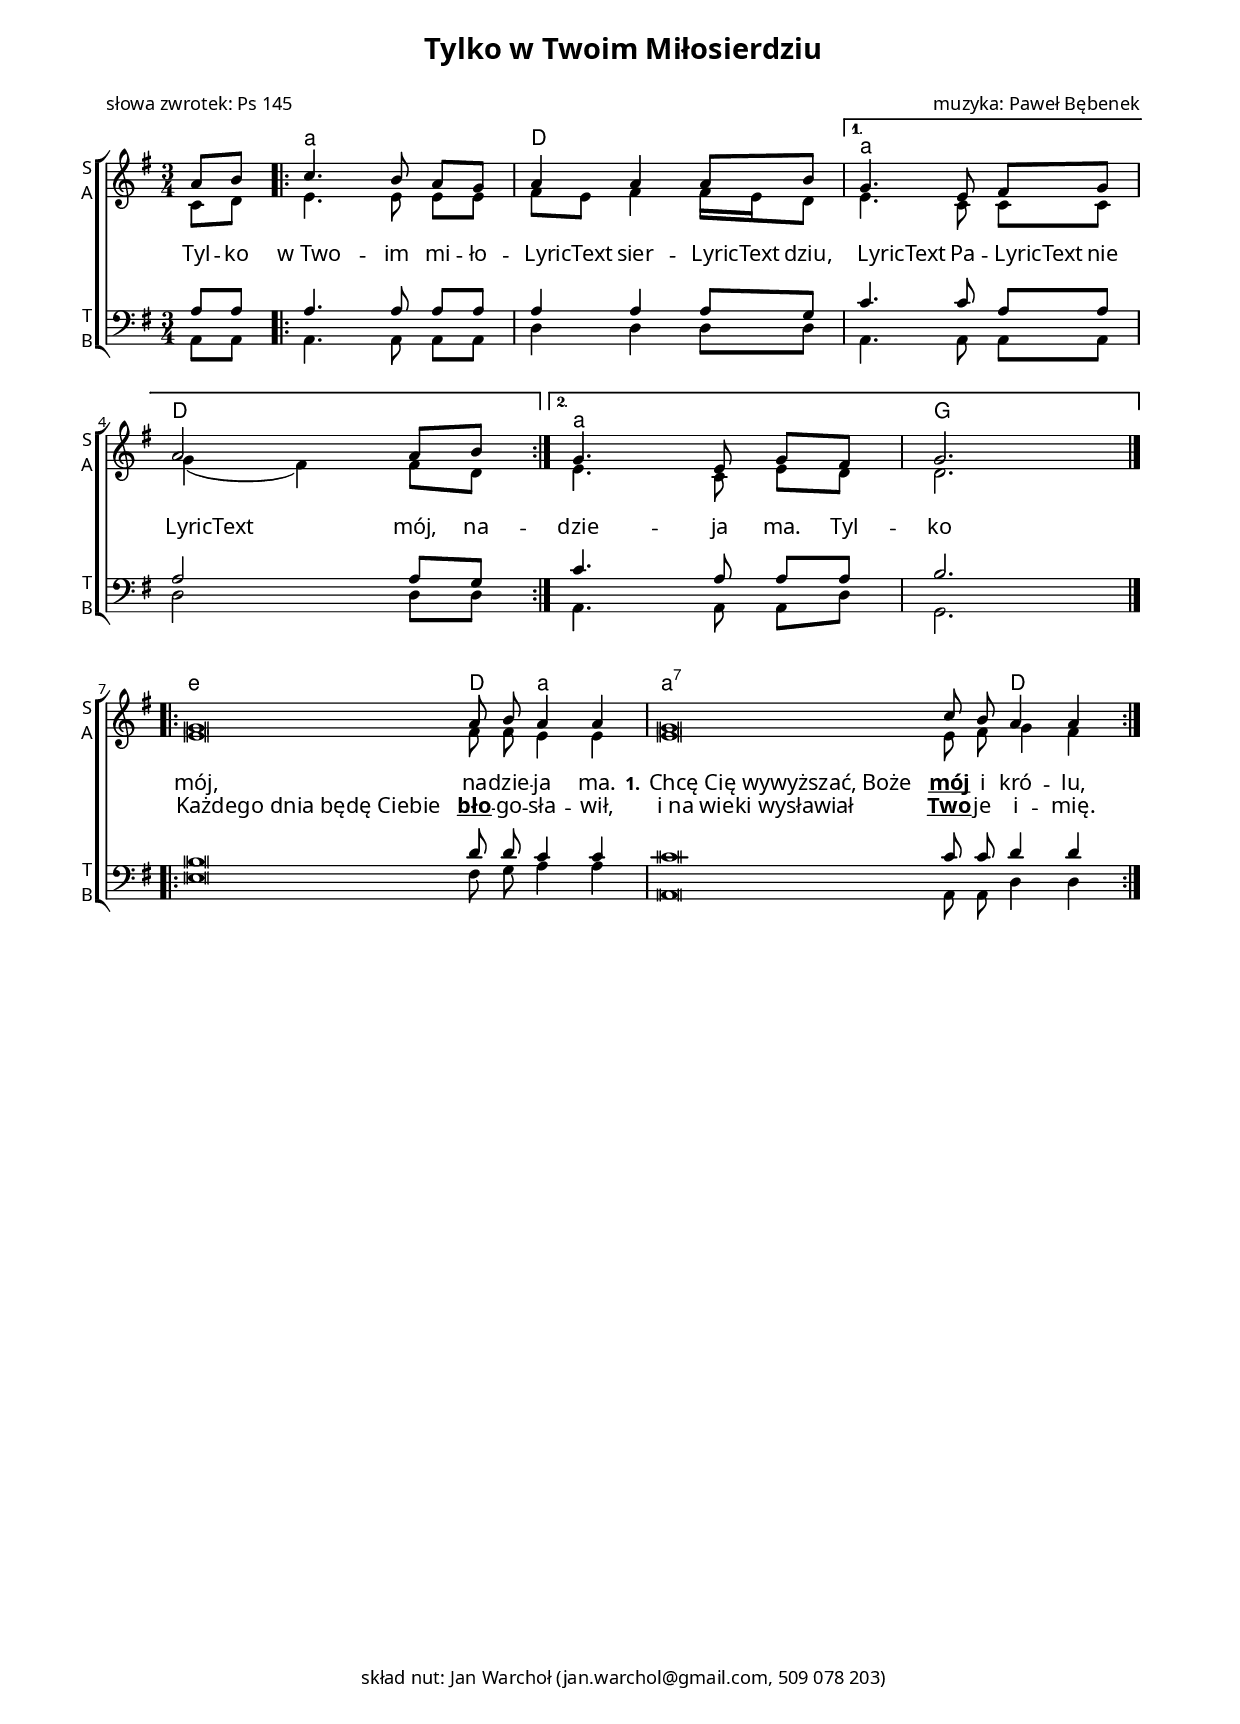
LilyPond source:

\version "2.17.16"
#(set-global-staff-size 16)

\header	{
  title = \markup \column { "Tylko w Twoim Miłosierdziu" " " }
  poet = "słowa zwrotek: Ps 145"
  composer = "muzyka: Paweł Bębenek"
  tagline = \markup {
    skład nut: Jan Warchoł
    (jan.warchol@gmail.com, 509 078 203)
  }
}

\defineBarLine "finrep" #'("|." ".|:" "")

\paper {
  #(define fonts
     (make-pango-font-tree "Minion Pro"
       "Nimbus Sans"
       "Luxi Mono"
       (/ staff-height pt 20)))
  top-margin = 10 \mm
  left-margin = 18 \mm
  right-margin = 17 \mm
  markup-system-spacing #'basic-distance = #15
  system-system-spacing #'basic-distance = #15
}
%--------------------------------MELODY--------------------------------
sopranomelody = \relative f' {
  \key g \major
  \time 3/4
  \partial 4
  a8 b
  \repeat volta 2 {
    c4. b8 a g
    a4 a a8 b
  }
  \alternative {
    {
      g4. e8 fis g
      a2 a8 b
    }
    {
      g4. e8 g fis
      g2.
    }
  }
  \bar "finrep"
  \break
  \repeat volta 2 {
    \cadenzaOn
    g\breve a8 b a4 a
    \bar "|"
    g\breve c8 b a4 a
    \cadenzaOff
  }
}
altomelody = \relative f' {
  \key g \major
  \time 3/4
  \partial 4
  c8 d
  \repeat volta 2 {
    e4. e8 e e
    fis8 e fis4 fis16 e d8
  }
  \alternative {
    {
      e4. c8 c c
      g'4( fis) fis8 d
    }
    {
      e4. c8 e d
      d2.
    }
  }
  \bar "finrep"
  \break
  \repeat volta 2 {
    \cadenzaOn
    e\breve fis8 fis e4 e
    \bar "|"
    e\breve e8 fis g4 fis
    \cadenzaOff
  }
}
tenormelody = \relative f {
  \key g \major
  \time 3/4
  \partial 4
  a8 a
  \repeat volta 2 {
    a4. a8 a a
    a4 a a8 g
  }
  \alternative {
    {
      c4. c8 a a
      a2 a8 g
    }
    {
      c4. a8 a a
      b2.
    }
  }
  \bar "finrep"
  \break
  \repeat volta 2 {
    \cadenzaOn
    b\breve d8 d c4 c
    \bar "|"
    c\breve c8 c d4 d
    \cadenzaOff
  }
}
bassmelody = \relative f {
  \key g \major
  \time 3/4
  \partial 4
  a,8 a
  \repeat volta 2 {
    a4. a8 a a
    d4 d d8 d
  }
  \alternative {
    {
      a4. a8 a a
      d2 d8 d
    }
    {
      a4. a8 a d
      g,2.
    }
  }
  \bar "finrep"
  \break
  \repeat volta 2 {
    \cadenzaOn
    e'\breve fis8 g a4 a
    \bar "|"
    a,\breve a8 a d4 d
    \cadenzaOff
  }
}
akordy = \chordmode {
  \set chordNameLowercaseMinor = ##t
  s4
  a2.:m d
  \once \override ChordName #'Y-offset = #-1
  a:m d
  \once \override ChordName #'Y-offset = #-1
  a:m g
  \cadenzaOn
  e\breve:m d4 a2:m
  a\breve:m7 s4 d2
  \cadenzaOff
}
%--------------------------------LYRICS--------------------------------
bolden = {
  \once \override LyricText #'font-name = #"Minion Pro Bold"
}

text = \lyricmode {
  Tyl -- ko w_Two -- im mi -- ło -- \tweak #'X-offset #-0.8 LyricText sier --
  \tweak #'X-offset #-1 LyricText dziu,
  \tweak #'X-offset #-0.3 LyricText Pa --
  \tweak #'X-offset #-0.4 LyricText nie
  \tweak #'X-offset #-0.8 LyricText mój,
  na -- dzie -- ja ma. Tyl -- ko
  mój, na -- dzie -- ja ma.
  \set stanza = "1."
  \once \override LyricSpace #'minimum-distance = #2
  \tweak #'X-offset #-1.5 "Chcę Cię wywyższać, Boże"
  \bolden \markup \underline mój i kró -- lu,
  \once \override LyricSpace #'minimum-distance = #2
  \tweak #'X-offset #-0.5 "i błogosławić imię Twe na zawsze"
  \bolden \markup \underline i na wie -- ki.
}
secondverse = \lyricmode {
  \repeat unfold 22 \skip4
  \once \override LyricSpace #'minimum-distance = #2
  \tweak #'X-offset #-1.5 "Każdego dnia będę Ciebie"
  \bolden \markup \underline bło -- go -- sła -- wił,
  \tweak #'X-offset #-0.5 "i na wieki wysławiał"
  \bolden \markup \underline Two -- je i -- mię.
}
%--------------------------------ALL-FILE VARIABLE--------------------------------

\score {
  \new ChoirStaff <<
    \new ChordNames { \germanChords \akordy }
    \new Staff = women \with {
      instrumentName = \markup \center-column { S A }
      shortInstrumentName = \markup \center-column { S A }
    } <<
      \clef treble
      \new Voice = soprano {
        \voiceOne
        \sopranomelody
      }
      \new Voice = alto {
        \voiceTwo
        \altomelody
      }
    >>
    \new Lyrics = sopranolyrics \with {
      \override VerticalAxisGroup #'staff-affinity = #CENTER
      \override VerticalAxisGroup #'nonstaff-relatedstaff-spacing #'padding = #1.9
    }
    \lyricsto soprano \text
    \new Lyrics = sopranolyrics \with {
    }
    \lyricsto soprano \secondverse

    \new Staff = men \with {
      instrumentName = \markup \center-column { T B }
      shortInstrumentName = \markup \center-column { T B }
    } <<
      \clef bass
      \new Voice = tenor {
        \voiceOne
        \tenormelody
      }
      \new Voice = bass {
        \voiceTwo
        \bassmelody
      }
    >>
  >>
  \layout {
    \override NoteHead #'style = #'altdefault
    indent = 0
    \override LyricText #'font-name = #"Minion Pro Medium"
    \override LyricText #'font-size = #1.5
    \set Timing.beamHalfMeasure = ##f
  }
}
